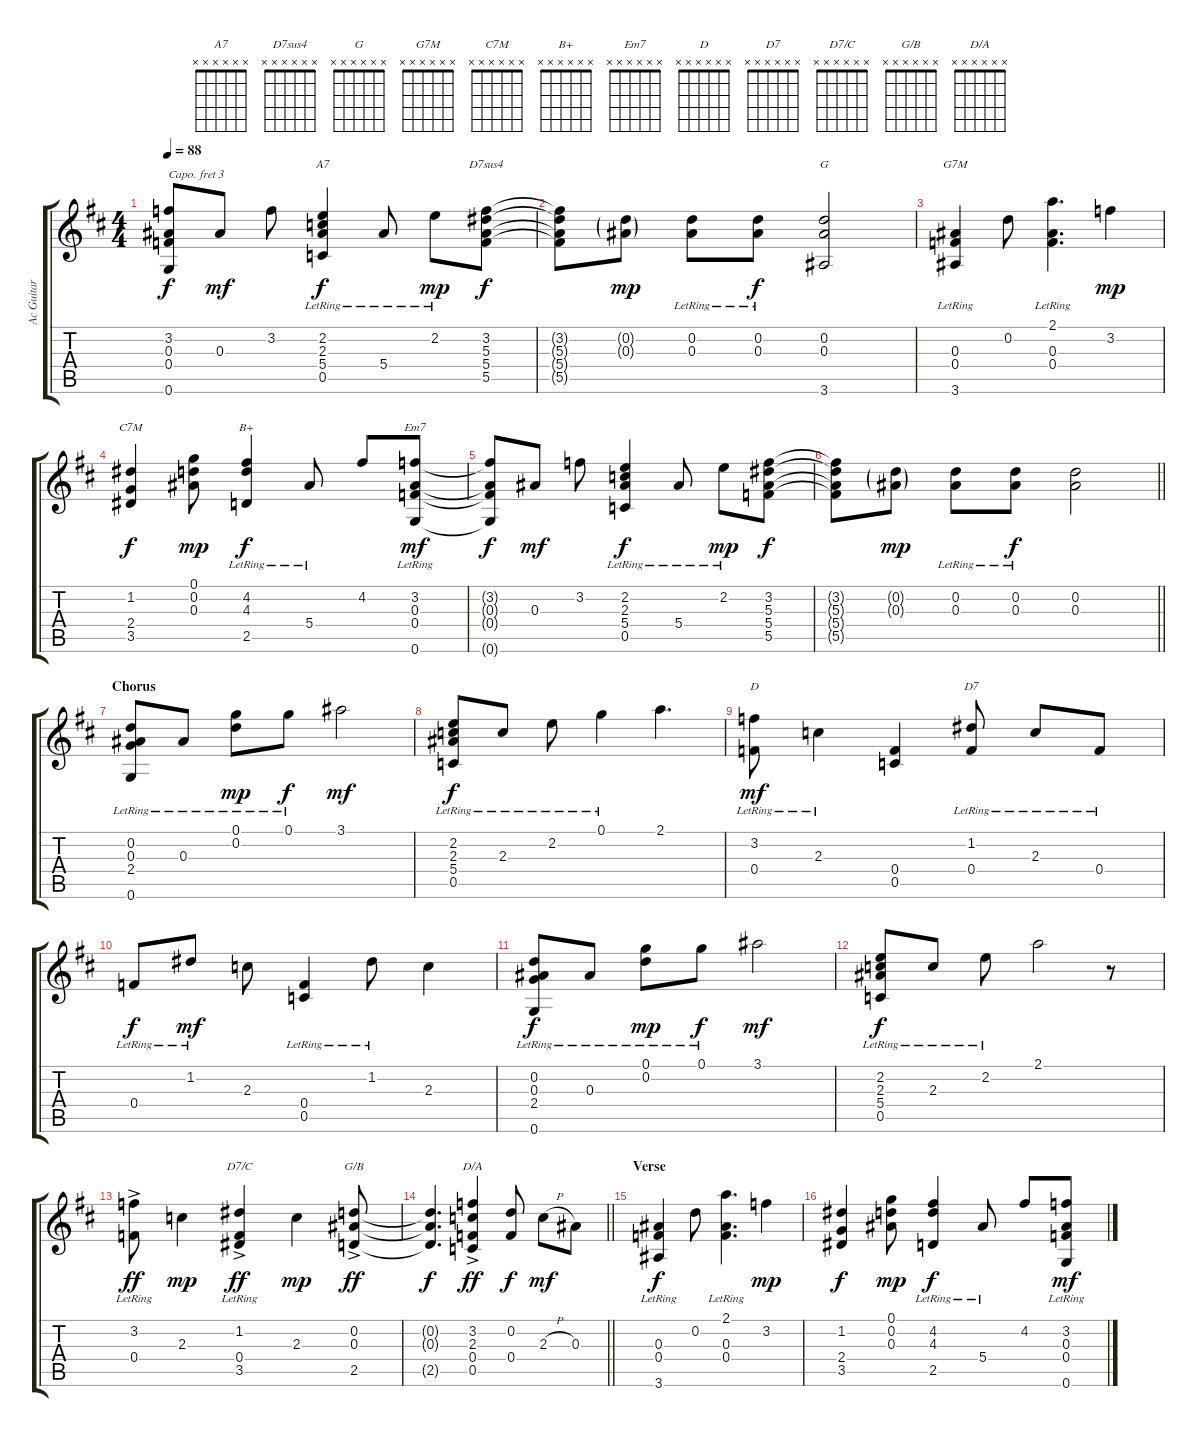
\track ("Ac Guitar #1" "Ac Guitar ") {instrument acousticguitarsteel}
\staff {score tabs}
\capo 3
\tuning (E4 B3 G3 D3 A2 E2) {hide}
\chord ("A7" x x x x x x)
\chord ("D7sus4" x x x x x x)
\chord ("G" x x x x x x)
\chord ("G7M" x x x x x x)
\chord ("C7M" x x x x x x)
\chord ("B+" x x x x x x)
\chord ("Em7" x x x x x x)
\chord ("D" x x x x x x)
\chord ("D7" x x x x x x)
\chord ("D7/C" x x x x x x)
\chord ("G/B" x x x x x x)
\chord ("D/A" x x x x x x)
\ts (4 4)
\tempo 88
\clef g2
\ks d
(3.2{t} 0.3{t} 0.4{t} 0.6{t}).8{dy f} 0.3.8{dy mf} 3.2.8 (2.2{lr} 2.3{lr} 5.4{lr} 0.5{lr}).4{ch "A7" dy f} 5.4{lr}.8 2.2{lr}.8{dy mp} (3.2 5.3 5.4 5.5).8{ch "D7sus4" dy f} |
(3.2{t} 5.3{t} 5.4{t} 5.5{t}).8 (0.2{g} 0.3{g}).8{dy mp} (0.2{lr} 0.3{lr}).8 (0.2{lr} 0.3{lr}).8{dy f} (0.2 0.3 3.6).2{ch "G"} |
(0.3{lr} 0.4{lr} 3.6{lr}).4{ch "G7M"} 0.2.8 (2.1 0.3{lr} 0.4).4{d} 3.2.4{dy mp} |
(1.2 2.4 3.5).4{ch "C7M" dy f} (0.1 0.2 0.3).8{dy mp} (4.2{lr} 4.3{lr} 2.5{lr}).4{ch "B+" dy f} 5.4{lr}.8 4.2.8 (3.2{lr} 0.3{lr} 0.4{lr} 0.6{lr}).8{ch "Em7" dy mf} |
(3.2{t} 0.3{t} 0.4{t} 0.6{t}).8{dy f} 0.3.8{dy mf} 3.2.8 (2.2{lr} 2.3{lr} 5.4{lr} 0.5{lr}).4{dy f} 5.4{lr}.8 2.2{lr}.8{dy mp} (3.2 5.3 5.4 5.5).8{dy f} |
\barLineRight lightlight
(3.2{t} 5.3{t} 5.4{t} 5.5{t}).8 (0.2{g} 0.3{g}).8{dy mp} (0.2{lr} 0.3{lr}).8 (0.2{lr} 0.3{lr}).8{dy f} (0.2 0.3).2 |
\section ("" "Chorus")
(0.2{lr} 0.3{lr} 2.4{lr} 0.6{lr}).8 0.3{lr}.8 (0.1{lr} 0.2{lr}).8{dy mp} 0.1{lr}.8{dy f} 3.1.2{dy mf} |
(2.2{lr} 2.3{lr} 5.4{lr} 0.5{lr}).8{dy f} 2.3{lr}.8 2.2{lr}.8 0.1{lr}.4 2.1.4{d} |
(3.2{lr} 0.4{lr}).8{ch "D" dy mf} 2.3{lr}.4 (0.4 0.5).4 (1.2{lr} 0.4{lr}).8{ch "D7"} 2.3{lr}.8 0.4{lr}.8 |
0.4{lr}.8{dy f} 1.2{lr}.8{dy mf} 2.3.8 (0.4{lr} 0.5{lr}).4 1.2{lr}.8 2.3.4 |
(0.2{lr} 0.3{lr} 2.4{lr} 0.6{lr}).8{dy f} 0.3{lr}.8 (0.1{lr} 0.2{lr}).8{dy mp} 0.1{lr}.8{dy f} 3.1.2{dy mf} |
(2.2{lr} 2.3{lr} 5.4{lr} 0.5{lr}).8{dy f} 2.3{lr}.8 2.2{lr}.8 2.1.2 r.8 |
(3.2{lr} 0.4{ac lr}).8{dy ff} 2.3.4{dy mp} (1.2{lr} 0.4{lr} 3.5{ac lr}).4{ch "D7/C" dy ff} 2.3.4{dy mp} (0.2 0.3 2.5{ac}).8{ch "G/B" dy ff} |
\barLineRight lightlight
(0.2{t} 0.3{t} 2.5{t}).4{d dy f} (3.2 2.3 0.4 0.5{ac}).4{ch "D/A" dy ff} (0.2 0.4).8{dy f} 2.3{h}.8{dy mf} 0.3.8 |
\section ("" "Verse")
(0.3{lr} 0.4{lr} 3.6{lr}).4{dy f} 0.2.8 (2.1 0.3{lr} 0.4).4{d} 3.2.4{dy mp} |
(1.2 2.4 3.5).4{dy f} (0.1 0.2 0.3).8{dy mp} (4.2{lr} 4.3{lr} 2.5{lr}).4{dy f} 5.4{lr}.8 4.2.8 (3.2{lr} 0.3{lr} 0.4{lr} 0.6{lr}).8{dy mf}
